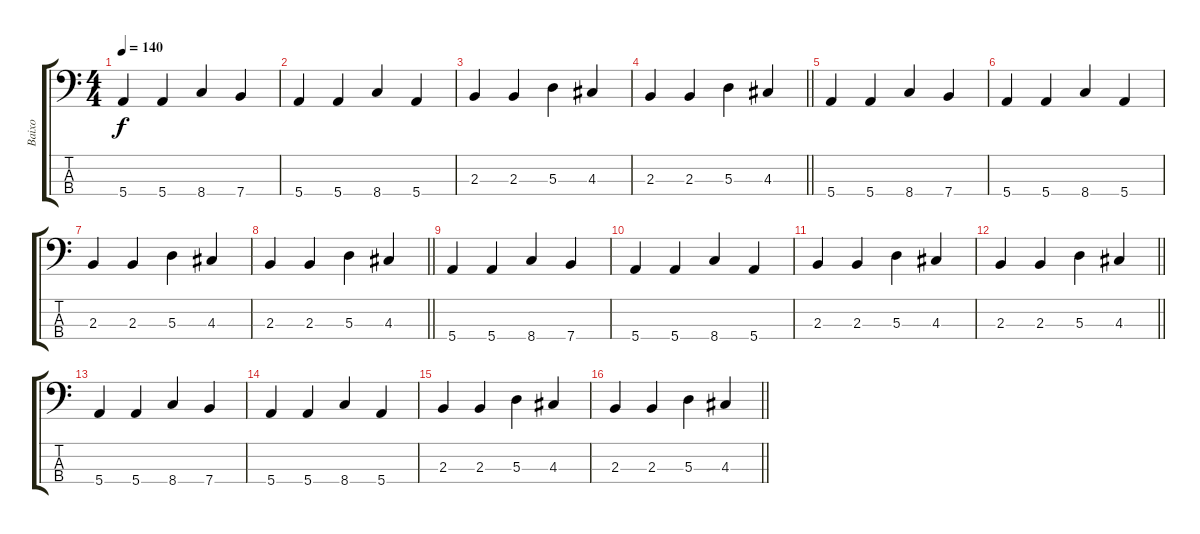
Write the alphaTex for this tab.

\track ("Baixo" "Baixo") {instrument electricbassfinger}
\staff {score tabs}
\tuning (G2 D2 A1 E1) {hide}
\ts (4 4)
\tempo 140
\clef f4
\ks c
5.4.4{dy f} 5.4.4 8.4.4 7.4.4 |
5.4.4 5.4.4 8.4.4 5.4.4 |
2.3.4 2.3.4 5.3.4 4.3.4 |
\barLineRight lightlight
2.3.4 2.3.4 5.3.4 4.3.4 |
5.4.4 5.4.4 8.4.4 7.4.4 |
5.4.4 5.4.4 8.4.4 5.4.4 |
2.3.4 2.3.4 5.3.4 4.3.4 |
\barLineRight lightlight
2.3.4 2.3.4 5.3.4 4.3.4 |
5.4.4 5.4.4 8.4.4 7.4.4 |
5.4.4 5.4.4 8.4.4 5.4.4 |
2.3.4 2.3.4 5.3.4 4.3.4 |
\barLineRight lightlight
2.3.4 2.3.4 5.3.4 4.3.4 |
5.4.4 5.4.4 8.4.4 7.4.4 |
5.4.4 5.4.4 8.4.4 5.4.4 |
2.3.4 2.3.4 5.3.4 4.3.4 |
\barLineRight lightlight
2.3.4 2.3.4 5.3.4 4.3.4
